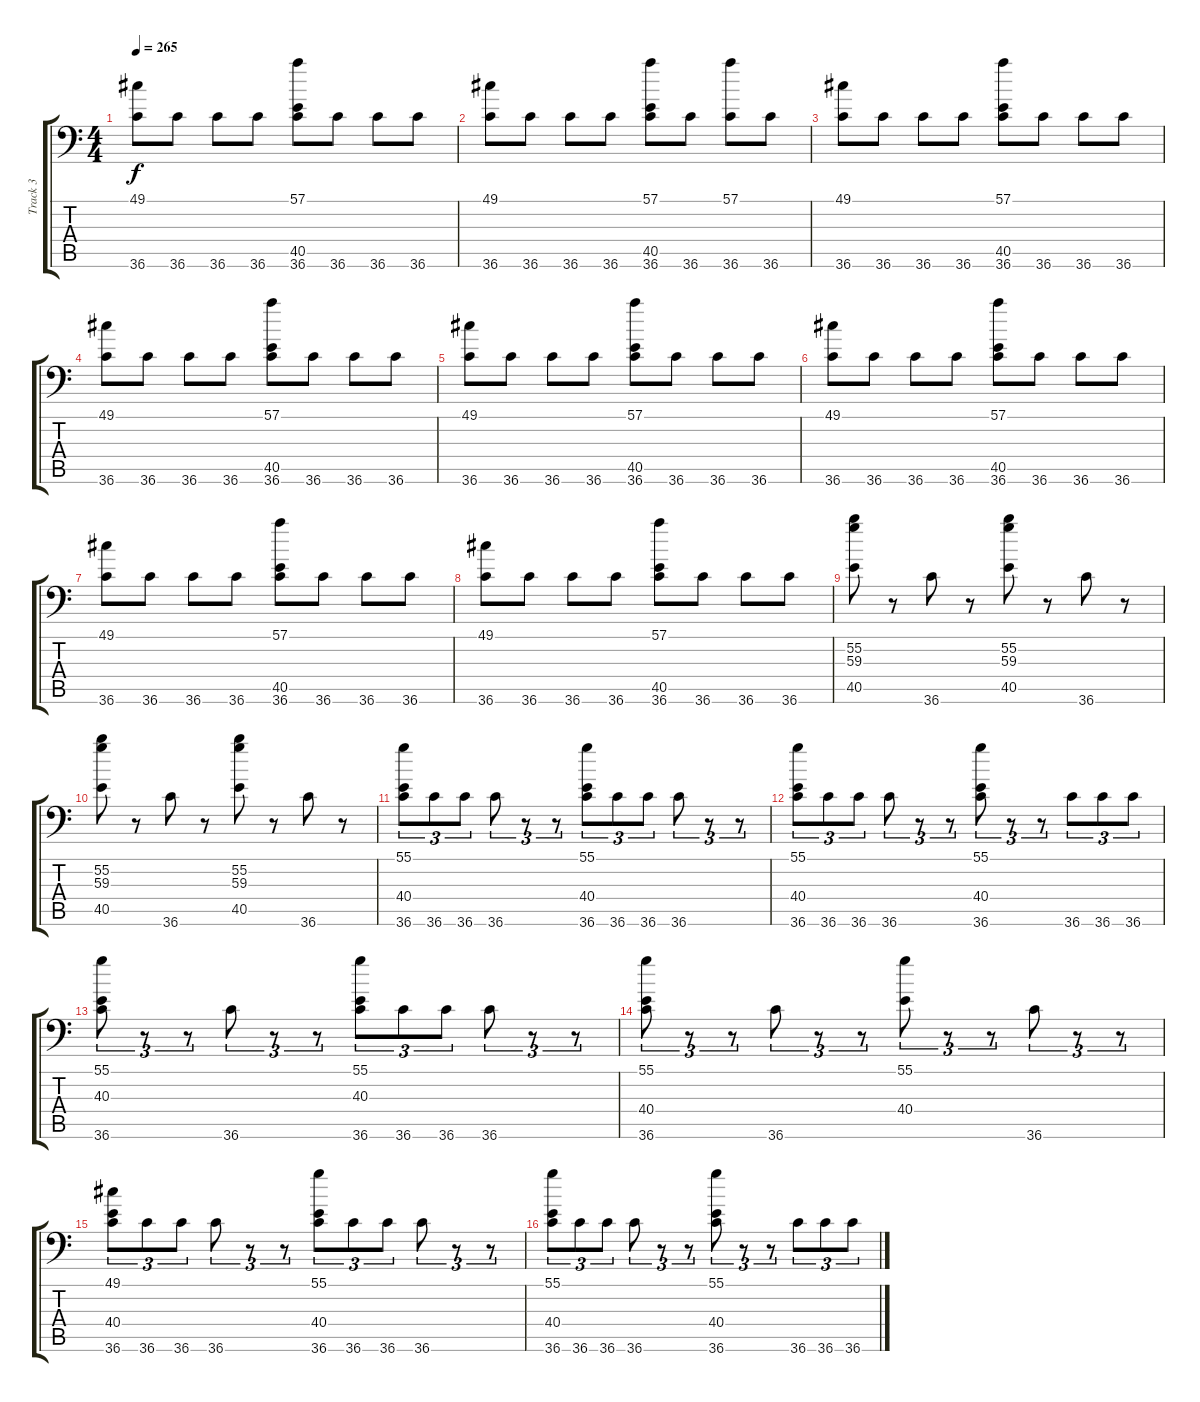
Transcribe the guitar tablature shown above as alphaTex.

\track ("Track 3" "Track 3") {instrument acousticgrandpiano}
\staff {score tabs}
\tuning (C-1 C-1 C-1 C-1 C-1 C-1) {hide}
\ts (4 4)
\tempo 265
\clef f4
\ks c
(49.1 36.6).8{dy f} 36.6.8 36.6.8 36.6.8 (57.1 40.5 36.6).8 36.6.8 36.6.8 36.6.8 |
(49.1 36.6).8 36.6.8 36.6.8 36.6.8 (57.1 40.5 36.6).8 36.6.8 (57.1 36.6).8 36.6.8 |
(49.1 36.6).8 36.6.8 36.6.8 36.6.8 (57.1 40.5 36.6).8 36.6.8 36.6.8 36.6.8 |
(49.1 36.6).8 36.6.8 36.6.8 36.6.8 (57.1 40.5 36.6).8 36.6.8 36.6.8 36.6.8 |
(49.1 36.6).8 36.6.8 36.6.8 36.6.8 (57.1 40.5 36.6).8 36.6.8 36.6.8 36.6.8 |
(49.1 36.6).8 36.6.8 36.6.8 36.6.8 (57.1 40.5 36.6).8 36.6.8 36.6.8 36.6.8 |
(49.1 36.6).8 36.6.8 36.6.8 36.6.8 (57.1 40.5 36.6).8 36.6.8 36.6.8 36.6.8 |
(49.1 36.6).8 36.6.8 36.6.8 36.6.8 (57.1 40.5 36.6).8 36.6.8 36.6.8 36.6.8 |
(55.2 59.3 40.5).8 r.8 36.6.8 r.8 (55.2 59.3 40.5).8 r.8 36.6.8 r.8 |
(55.2 59.3 40.5).8 r.8 36.6.8 r.8 (55.2 59.3 40.5).8 r.8 36.6.8 r.8 |
(55.1 40.4 36.6).8{tu (3 2)} 36.6.8{tu (3 2)} 36.6.8{tu (3 2)} 36.6.8{tu (3 2)} r.8{tu (3 2)} r.8{tu (3 2)} (55.1 40.4 36.6).8{tu (3 2)} 36.6.8{tu (3 2)} 36.6.8{tu (3 2)} 36.6.8{tu (3 2)} r.8{tu (3 2)} r.8{tu (3 2)} |
(55.1 40.4 36.6).8{tu (3 2)} 36.6.8{tu (3 2)} 36.6.8{tu (3 2)} 36.6.8{tu (3 2)} r.8{tu (3 2)} r.8{tu (3 2)} (55.1 40.4 36.6).8{tu (3 2)} r.8{tu (3 2)} r.8{tu (3 2)} 36.6.8{tu (3 2)} 36.6.8{tu (3 2)} 36.6.8{tu (3 2)} |
(55.1 40.3 36.6).8{tu (3 2)} r.8{tu (3 2)} r.8{tu (3 2)} 36.6.8{tu (3 2)} r.8{tu (3 2)} r.8{tu (3 2)} (55.1 40.3 36.6).8{tu (3 2)} 36.6.8{tu (3 2)} 36.6.8{tu (3 2)} 36.6.8{tu (3 2)} r.8{tu (3 2)} r.8{tu (3 2)} |
(55.1 40.4 36.6).8{tu (3 2)} r.8{tu (3 2)} r.8{tu (3 2)} 36.6.8{tu (3 2)} r.8{tu (3 2)} r.8{tu (3 2)} (55.1 40.4).8{tu (3 2)} r.8{tu (3 2)} r.8{tu (3 2)} 36.6.8{tu (3 2)} r.8{tu (3 2)} r.8{tu (3 2)} |
(49.1 40.4 36.6).8{tu (3 2)} 36.6.8{tu (3 2)} 36.6.8{tu (3 2)} 36.6.8{tu (3 2)} r.8{tu (3 2)} r.8{tu (3 2)} (55.1 40.4 36.6).8{tu (3 2)} 36.6.8{tu (3 2)} 36.6.8{tu (3 2)} 36.6.8{tu (3 2)} r.8{tu (3 2)} r.8{tu (3 2)} |
(55.1 40.4 36.6).8{tu (3 2)} 36.6.8{tu (3 2)} 36.6.8{tu (3 2)} 36.6.8{tu (3 2)} r.8{tu (3 2)} r.8{tu (3 2)} (55.1 40.4 36.6).8{tu (3 2)} r.8{tu (3 2)} r.8{tu (3 2)} 36.6.8{tu (3 2)} 36.6.8{tu (3 2)} 36.6.8{tu (3 2)}
